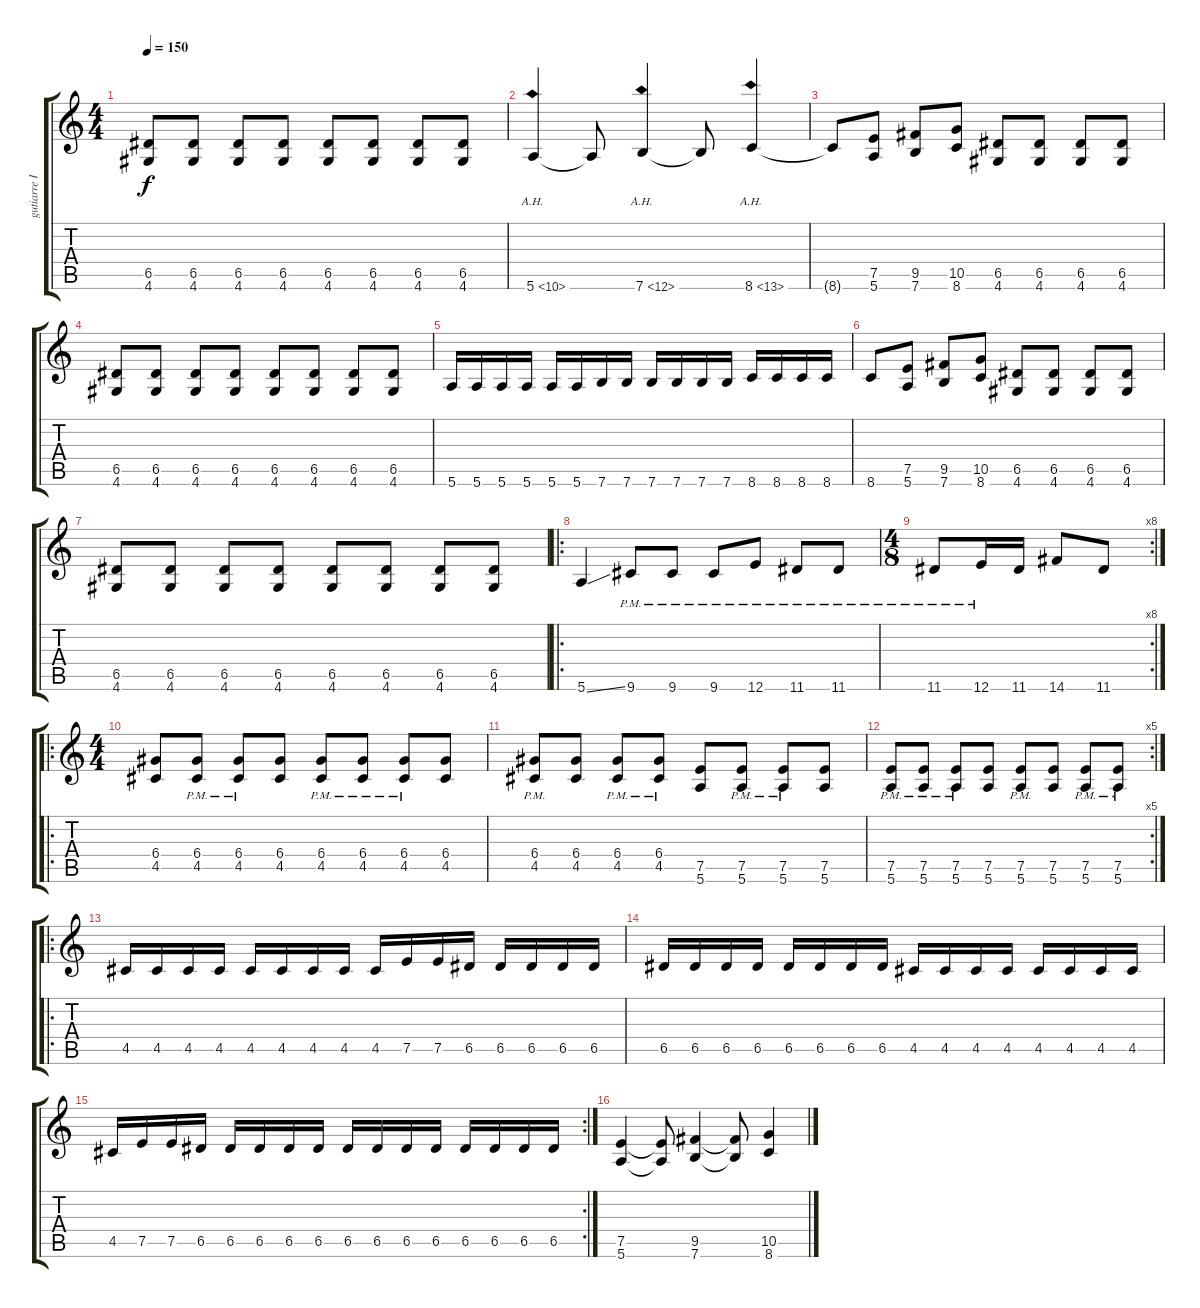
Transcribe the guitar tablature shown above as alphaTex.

\track ("gutiarre II" "gutiarre I") {instrument distortionguitar}
\staff {score tabs}
\tuning (E4 B3 G3 D3 A2 E2) {hide}
\ts (4 4)
\tempo 150
\clef g2
\ks c
(6.5 4.6).8{dy f} (6.5 4.6).8 (6.5 4.6).8 (6.5 4.6).8 (6.5 4.6).8 (6.5 4.6).8 (6.5 4.6).8 (6.5 4.6).8 |
5.6{ah 5}.4 5.6{t}.8 7.6{ah 5}.4 7.6{t}.8 8.6{ah 5}.4 |
8.6{t}.8 (7.5 5.6).8 (9.5 7.6).8 (10.5 8.6).8 (6.5 4.6).8 (6.5 4.6).8 (6.5 4.6).8 (6.5 4.6).8 |
(6.5 4.6).8 (6.5 4.6).8 (6.5 4.6).8 (6.5 4.6).8 (6.5 4.6).8 (6.5 4.6).8 (6.5 4.6).8 (6.5 4.6).8 |
5.6.16 5.6.16 5.6.16 5.6.16 5.6.16 5.6.16 7.6.16 7.6.16 7.6.16 7.6.16 7.6.16 7.6.16 8.6.16 8.6.16 8.6.16 8.6.16 |
8.6.8 (7.5 5.6).8 (9.5 7.6).8 (10.5 8.6).8 (6.5 4.6).8 (6.5 4.6).8 (6.5 4.6).8 (6.5 4.6).8 |
(6.5 4.6).8 (6.5 4.6).8 (6.5 4.6).8 (6.5 4.6).8 (6.5 4.6).8 (6.5 4.6).8 (6.5 4.6).8 (6.5 4.6).8 |
\ro
5.6{ss}.4 9.6{pm}.8 9.6{pm}.8 9.6{pm}.8 12.6{pm}.8 11.6{pm}.8 11.6{pm}.8 |
\rc 8
\ts (4 8)
11.6{pm}.8 12.6{pm}.16 11.6.16 14.6.8 11.6.8 |
\ro
\ts (4 4)
(6.4 4.5).8 (6.4{pm} 4.5{pm}).8 (6.4{pm} 4.5{pm}).8 (6.4 4.5).8 (6.4{pm} 4.5{pm}).8 (6.4{pm} 4.5{pm}).8 (6.4{pm} 4.5{pm}).8 (6.4 4.5).8 |
(6.4{pm} 4.5{pm}).8 (6.4 4.5).8 (6.4{pm} 4.5{pm}).8 (6.4{pm} 4.5{pm}).8 (7.5 5.6).8 (7.5{pm} 5.6{pm}).8 (7.5{pm} 5.6{pm}).8 (7.5 5.6).8 |
\rc 5
(7.5{pm} 5.6{pm}).8 (7.5{pm} 5.6{pm}).8 (7.5{pm} 5.6{pm}).8 (7.5 5.6).8 (7.5{pm} 5.6{pm}).8 (7.5 5.6).8 (7.5{pm} 5.6{pm}).8 (7.5{pm} 5.6{pm}).8 |
\ro
4.5.16 4.5.16 4.5.16 4.5.16 4.5.16 4.5.16 4.5.16 4.5.16 4.5.16 7.5.16 7.5.16 6.5.16 6.5.16 6.5.16 6.5.16 6.5.16 |
6.5.16 6.5.16 6.5.16 6.5.16 6.5.16 6.5.16 6.5.16 6.5.16 4.5.16 4.5.16 4.5.16 4.5.16 4.5.16 4.5.16 4.5.16 4.5.16 |
\rc 2
4.5.16 7.5.16 7.5.16 6.5.16 6.5.16 6.5.16 6.5.16 6.5.16 6.5.16 6.5.16 6.5.16 6.5.16 6.5.16 6.5.16 6.5.16 6.5.16 |
(7.5 5.6).4 (7.5{t} 5.6{t}).8 (9.5 7.6).4 (9.5{t} 7.6{t}).8 (10.5 8.6).4
